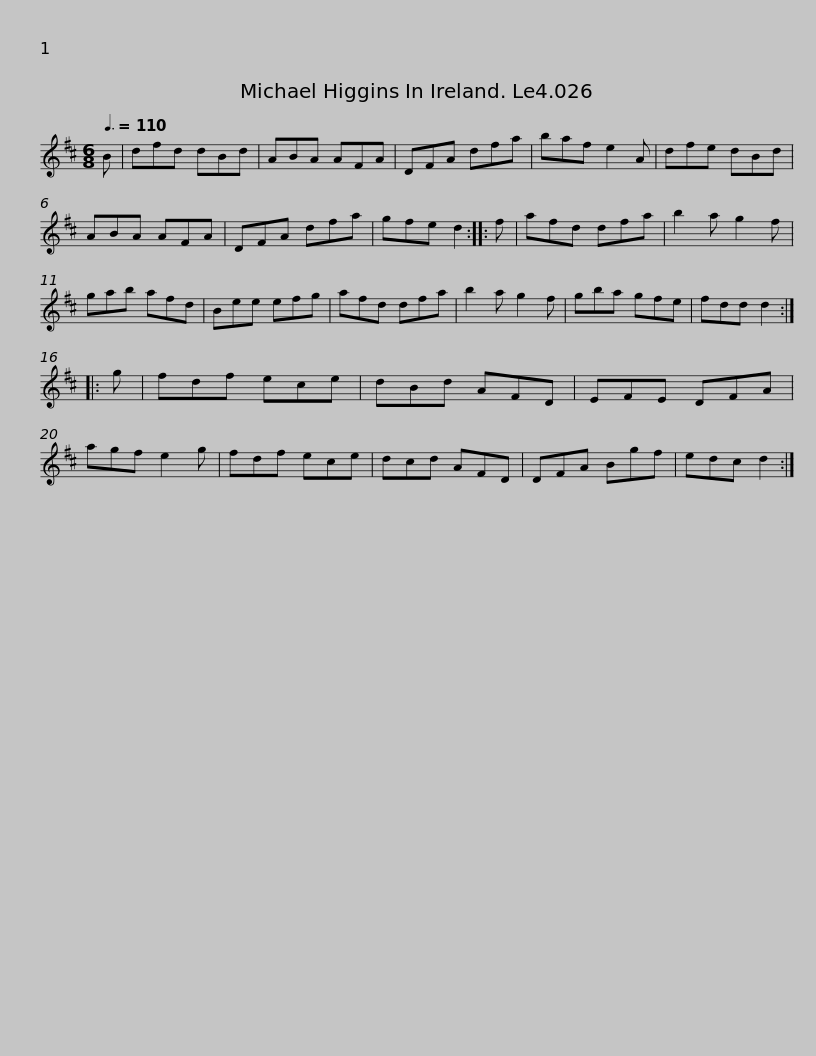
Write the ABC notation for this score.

X:1
L:1/8
Q:3/8=110
M:6/8
I:linebreak $
K:D
V:1 treble
V:1
 B | dfd dBd | ABA AFA | DFA dfa | baf e2 A | %5
 dfe dBd | ABA AFA | DFA dfa |$ gfe d2 :: f | %10
 afd dfa | b2 a g2 f | gab afd | Bee efg | afd dfa | %15
 b2 a g2 f |$ gba gfe | fdd d2 :: g | fdf ece | %20
 dBd AFD | EFE DFA | agf e2 g | fdf ece |$ dcd AFD | %25
 DFA Bgf | edc d2 :| %27
